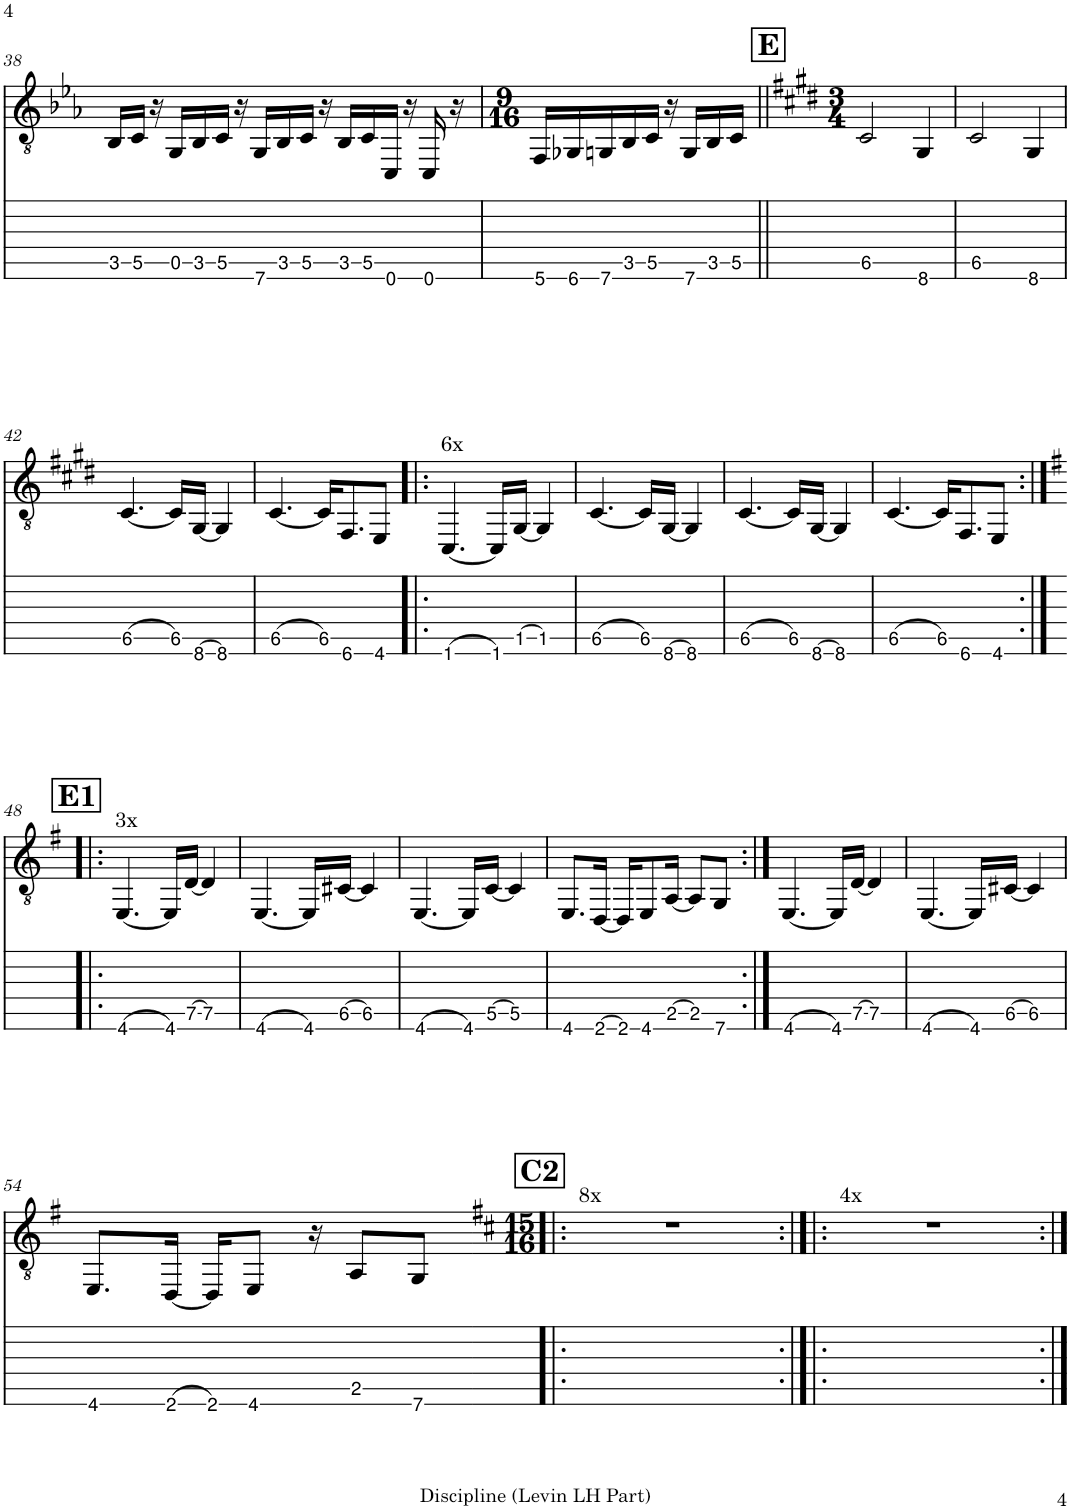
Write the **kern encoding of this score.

**kern	**kern
*part1	*part1
*staff2	*staff1
*I"Acoustic Guitar	*
*I'Guit.	*
!!LO:PB:g=z
*	*clefGv2
*k[b-e-a-]	*k[b-e-a-]
*M17/16	*M17/16
=38	=38
16BB-LL	16BB-/LL
16CJJ	16C/JJ
16r	16r
16GGLL	16GG/LL
16BB-	16BB-/
16CJJ	16C/JJ
16r	16r
16GGLL	16GG/LL
16BB-	16BB-/
16CJJ	16C/JJ
16r	16r
16BB-LL	16BB-/LL
16C	16C/
16CCJJ	16CC/JJ
16r	16r
16CC	16CC/
16r	16r
=39	=39
*M9/16	*M9/16
16FFLL	16FF/LL
16GG-X	16GG-X/
16GGnJJ	16GGn/
16BB-LL	16BB-/
16CJJ	16C/JJ
16r	16r
16GGLL	16GG/LL
16BB-	16BB-/
16CJJ	16C/JJ
!!LO:REH:place=s1:a:B:cj:fs=14:t=E
=40||	=40||
*k[f#c#g#d#]	*k[f#c#g#d#]
*M3/4	*M3/4
2C#	2C#/
4GG#	4GG#/
=41	=41
2C#	2C#/
4GG#	4GG#/
!!LO:LB:g=z
=42	=42
[4.C#	[4.C#/
16C#LL]	16C#/LL]
[16GG#JJ	[16GG#/JJ
4GG#]	4GG#/]
=43	=43
[4.C#	[4.C#/
16C#KL]	16C#/KL]
8.FF#J	8.FF#/
8EEJ	8EE/J
=44!|:	=44!|:
!	!LO:TX:a:t=6x
[4.CC#	[4.CC#/
16CC#LL]	16CC#/LL]
[16GG#JJ	[16GG#/JJ
4GG#]	4GG#/]
=45	=45
[4.C#	[4.C#/
16C#LL]	16C#/LL]
[16GG#JJ	[16GG#/JJ
4GG#]	4GG#/]
=46	=46
[4.C#	[4.C#/
16C#LL]	16C#/LL]
[16GG#JJ	[16GG#/JJ
4GG#]	4GG#/]
=47	=47
[4.C#	[4.C#/
16C#KL]	16C#/KL]
8.FF#J	8.FF#/
8EEJ	8EE/J
!!LO:LB:g=z
!!LO:REH:place=s1:a:B:cj:fs=14:t=E1
=48:|!|:	=48:|!|:
*k[f#]	*k[f#]
!	!LO:TX:a:t=3x
[4.EE	[4.EE/
16EELL]	16EE/LL]
[16DJJ	[16D/JJ
4D]	4D/]
=49	=49
[4.EE	[4.EE/
16EELL]	16EE/LL]
[16C#JJ	[16C#X/JJ
4C#]	4C#/]
=50	=50
[4.EE	[4.EE/
16EELL]	16EE/LL]
[16CJJ	[16C/JJ
4C]	4C/]
=51	=51
8.EEL	8.EE/L
[16DDJk	[16DD/Jk
16DDKL]	16DD/KL]
8EE	8EE/
[16AAJk	[16AA/Jk
8AAL]	8AA/L]
8GGJ	8GG/J
=52:|!	=52:|!
[4.EE	[4.EE/
16EELL]	16EE/LL]
[16DJJ	[16D/JJ
4D]	4D/]
=53	=53
[4.EE	[4.EE/
16EELL]	16EE/LL]
[16C#XJJ	[16C#X/JJ
4C#]	4C#/]
!!LO:LB:g=z
=54	=54
8.EEL	8.EE/L
[16DDJk	[16DD/Jk
16DDKL]	16DD/KL]
8EEJ	8EE/J
16r	16r
8AAL	8AA/L
8GGJ	8GG/J
!!LO:REH:place=s1:a:B:cj:fs=14:t=C2
=55!|:	=55!|:
*k[f#c#]	*k[f#c#]
*M15/16	*M15/16
!	!LO:TX:a:t=8x
2...r	2...r
=56:|!|:	=56:|!|:
!	!LO:TX:a:t=4x
2...r	2...r
=:|!	=:|!
*-	*-
